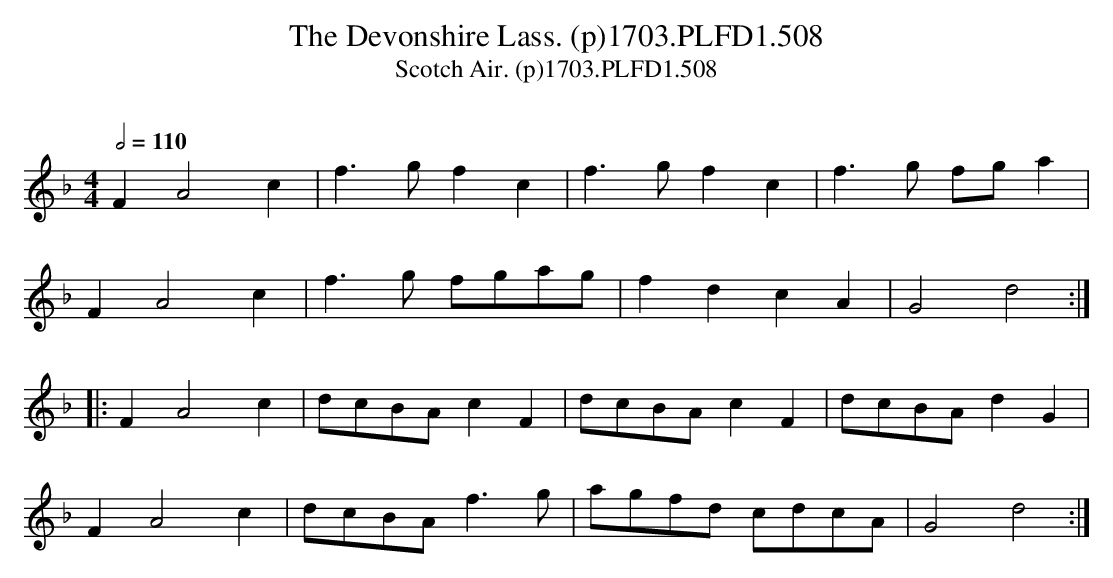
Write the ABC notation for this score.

X:1
T:Devonshire Lass. (p)1703.PLFD1.508, The
T:Scotch Air. (p)1703.PLFD1.508
M:4/4
L:1/8
Q:1/2=110
O:
K:F
F2A4c2|f3gf2c2|f3gf2c2|f3g fga2|
F2A4c2|f3g fgag|f2d2c2A2|G4d4:|
|:F2A4c2|dcBAc2F2|dcBAc2F2|dcBAd2G2|
F2A4c2|dcBAf3g|agfd cdcA|G4d4:|
